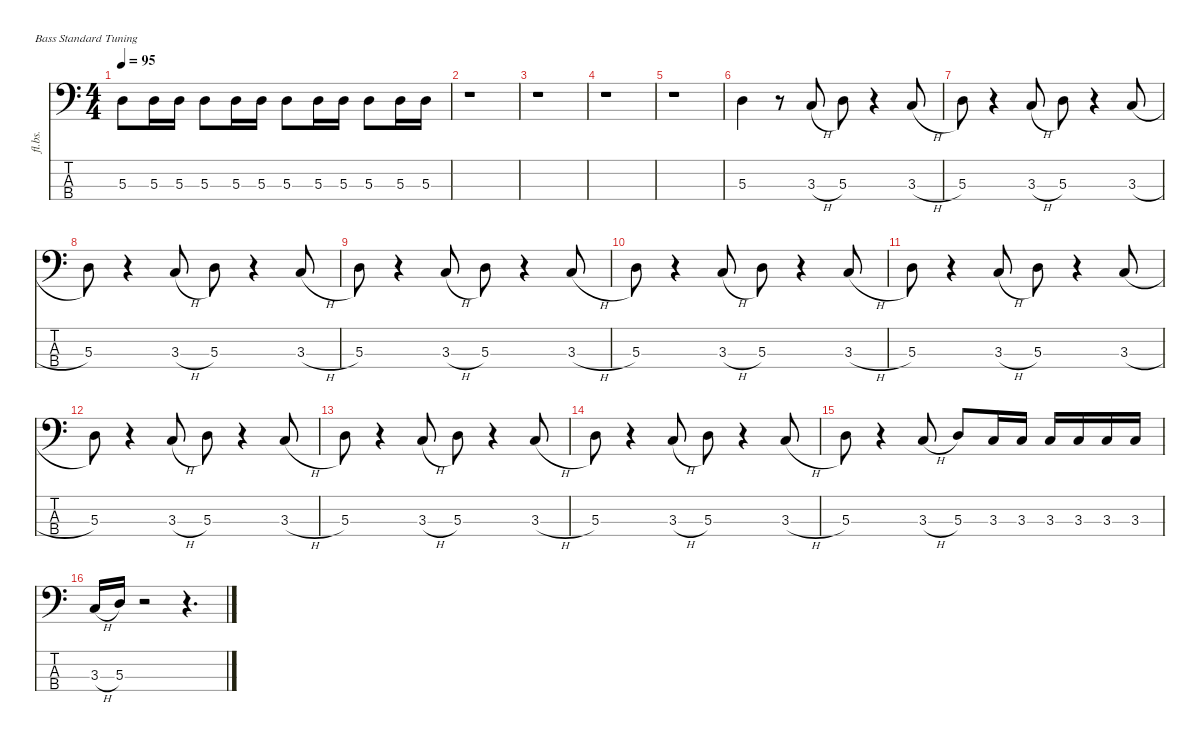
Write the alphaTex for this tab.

\defaultSystemsLayout 4
\hideDynamics
\bracketExtendMode nobrackets
\otherSystemsTrackNameOrientation horizontal
\track ("Bass" "fl.bs.") {instrument fretlessbass}
\staff {score tabs}
\tuning (G2 D2 A1 E1)
\ts (4 4)
\tempo 95
\clef f4
\ks c
5.3.8{dy f} 5.3.16 5.3.16 5.3.8 5.3.16 5.3.16 5.3.8 5.3.16 5.3.16 5.3.8 5.3.16 5.3.16 |
r.1 |
r.1 |
r.1 |
r.1 |
5.3.4{dy fff} r.8 3.3{h}.8 5.3.8 r.4 3.3{h}.8 |
5.3.8 r.4 3.3{h}.8 5.3.8 r.4 3.3{h}.8 |
5.3.8 r.4 3.3{h}.8 5.3.8 r.4 3.3{h}.8 |
5.3.8 r.4 3.3{h}.8 5.3.8 r.4 3.3{h}.8 |
5.3.8 r.4 3.3{h}.8 5.3.8 r.4 3.3{h}.8 |
5.3.8 r.4 3.3{h}.8 5.3.8 r.4 3.3{h}.8 |
5.3.8 r.4 3.3{h}.8 5.3.8 r.4 3.3{h}.8 |
5.3.8 r.4 3.3{h}.8 5.3.8 r.4 3.3{h}.8 |
5.3.8 r.4 3.3{h}.8 5.3.8 r.4 3.3{h}.8 |
5.3.8 r.4 3.3{h}.8 5.3.8 3.3.16 3.3.16 3.3.16 3.3.16 3.3.16 3.3.16 |
3.3{h}.16 5.3.16 r.2 r.4{d}
